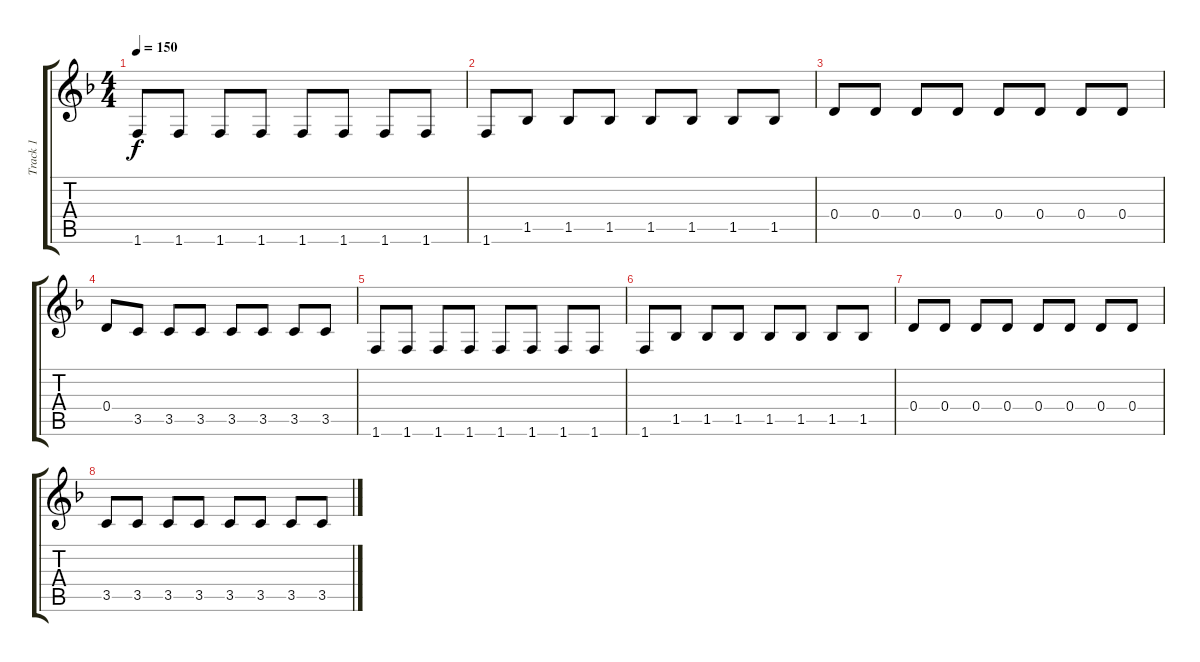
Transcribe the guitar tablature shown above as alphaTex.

\track ("Track 1" "Track 1") {instrument electricguitarmuted}
\staff {score tabs}
\tuning (E4 B3 G3 D3 A2 E2) {hide}
\ts (4 4)
\tempo 150
\clef g2
\ks f
1.6.8{dy f} 1.6.8 1.6.8 1.6.8 1.6.8 1.6.8 1.6.8 1.6.8 |
1.6.8 1.5.8 1.5.8 1.5.8 1.5.8 1.5.8 1.5.8 1.5.8 |
0.4.8 0.4.8 0.4.8 0.4.8 0.4.8 0.4.8 0.4.8 0.4.8 |
0.4.8 3.5.8 3.5.8 3.5.8 3.5.8 3.5.8 3.5.8 3.5.8 |
1.6.8 1.6.8 1.6.8 1.6.8 1.6.8 1.6.8 1.6.8 1.6.8 |
1.6.8 1.5.8 1.5.8 1.5.8 1.5.8 1.5.8 1.5.8 1.5.8 |
0.4.8 0.4.8 0.4.8 0.4.8 0.4.8 0.4.8 0.4.8 0.4.8 |
3.5.8 3.5.8 3.5.8 3.5.8 3.5.8 3.5.8 3.5.8 3.5.8
